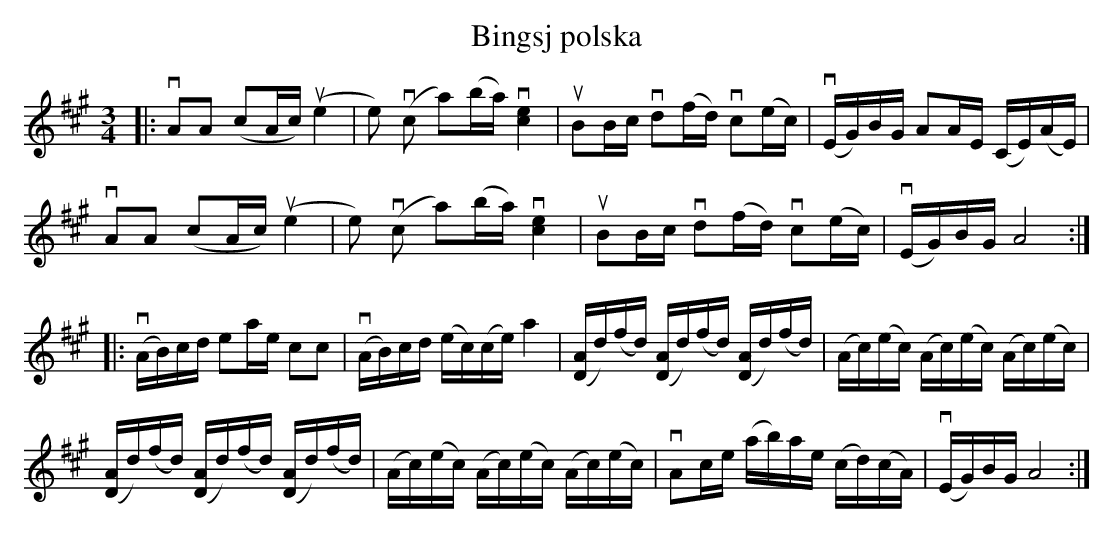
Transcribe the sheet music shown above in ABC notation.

X:1
T: Bingsj polska
M: 3/4
L: 1/8
K: A
|: vAA (cA/c/) u(e2 | e) v(c a)(b/a/) v[e2c2] | uBB/c/ vd(f/d/) vc(e/c/) | (vE/G/)B/G/ AA/E/ (C/E/)(A/E/) |
vAA (cA/c/) u(e2 | e) v(c a)(b/a/) v[e2c2] | uBB/c/ vd(f/d/) vc(e/c/) | v(E/G/)B/G/ A4 :|
|: v(A/B/)c/d/ ea/e/ cc | v(A/B/)c/d/ (e/c/)(c/e/) a2 | ([A/D/]d/)(f/d/) ([A/D/]d/)(f/d/) ([A/D/]d/)(f/d/) | (A/c/)(e/c/) (A/c/)(e/c/) (A/c/)(e/c/) |
([A/D/]d/)(f/d/) ([A/D/]d/)(f/d/) ([A/D/]d/)(f/d/) | (A/c/)(e/c/) (A/c/)(e/c/) (A/c/)(e/c/) | vAc/e/ (a/b/)a/e/ (c/d/)(c/A/) | v(E/G/)B/G/A4 :|
